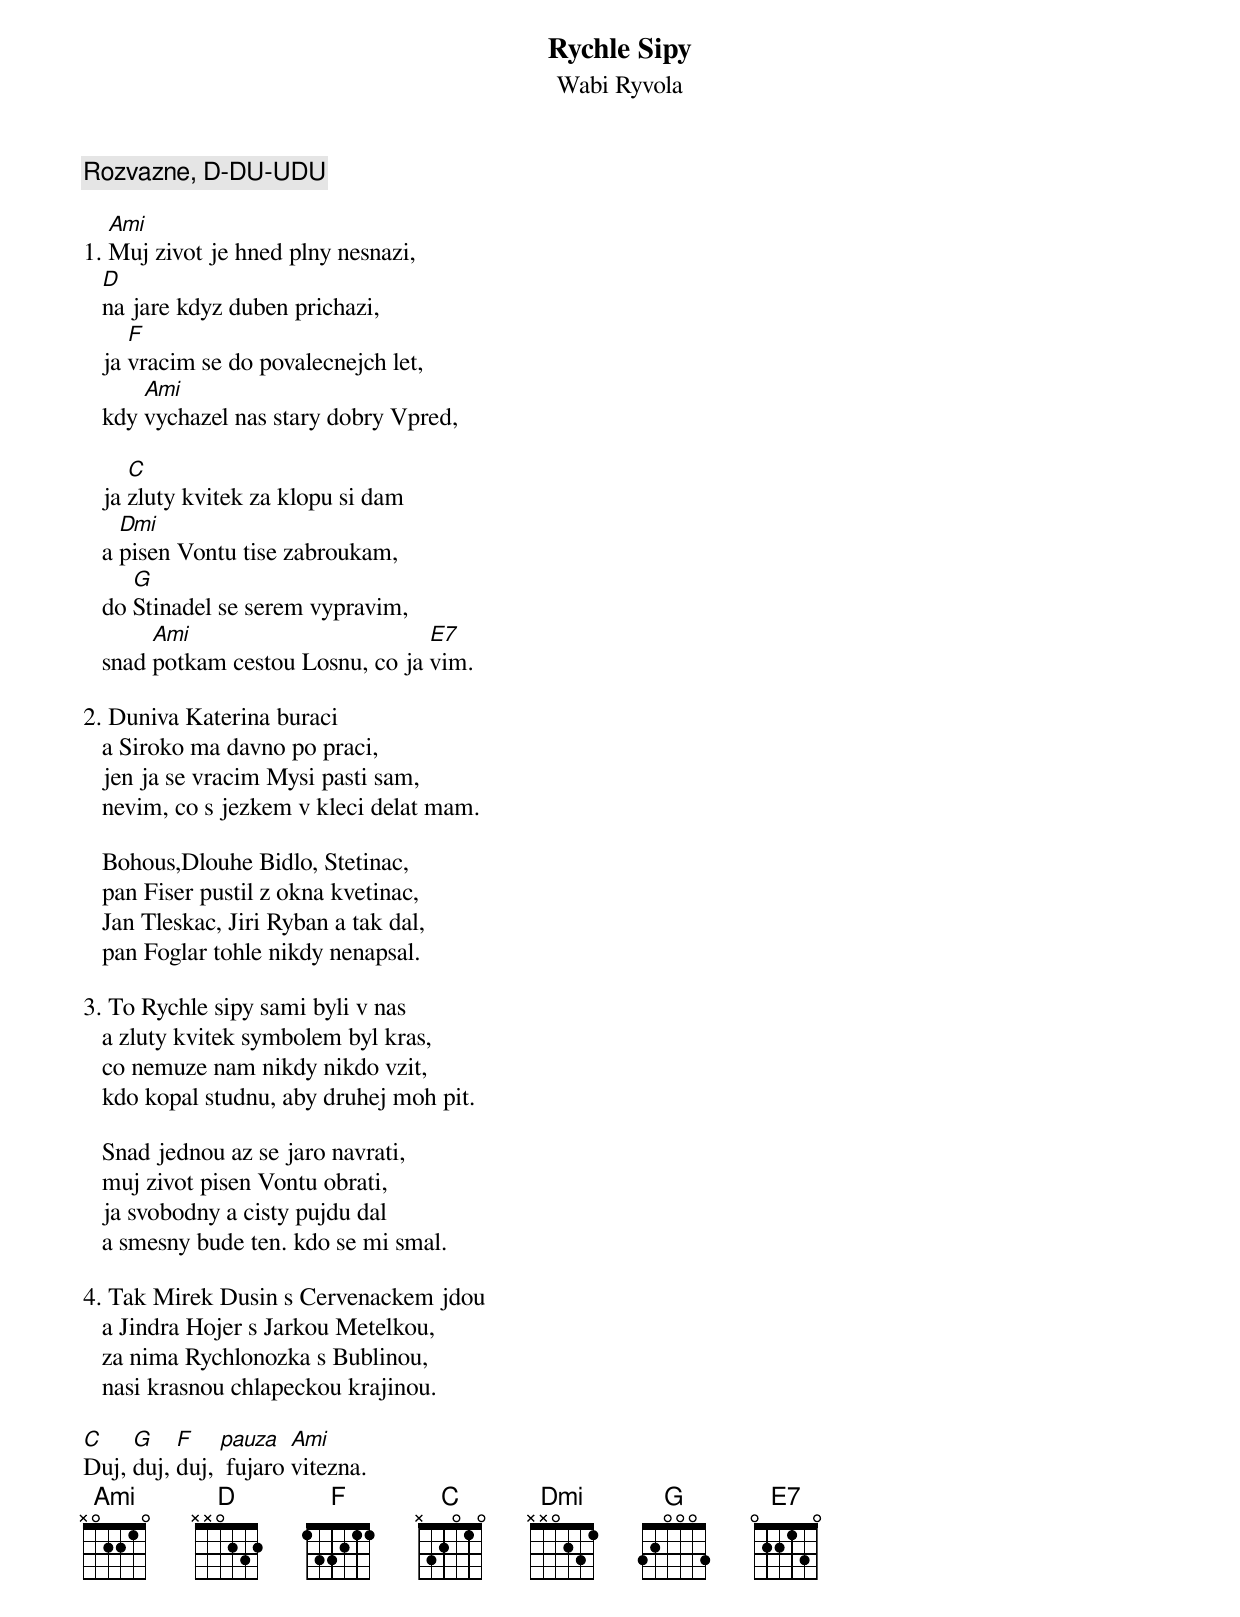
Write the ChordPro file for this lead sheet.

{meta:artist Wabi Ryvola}
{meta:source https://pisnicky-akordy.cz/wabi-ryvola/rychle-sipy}

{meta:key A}
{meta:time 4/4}

{title: Rychle Sipy}
{subtitle: Wabi Ryvola}

{comment: Rozvazne, D-DU-UDU}

{start_of_verse}
1. [Ami]Muj zivot je hned plny nesnazi,
   [D]na jare kdyz duben prichazi,
   ja [F]vracim se do povalecnejch let,
   kdy [Ami]vychazel nas stary dobry Vpred,

   ja [C]zluty kvitek za klopu si dam
   a [Dmi]pisen Vontu tise zabroukam,
   do [G]Stinadel se serem vypravim,
   snad [Ami]potkam cestou Losnu, co ja [E7]vim.
{end_of_verse}

{start_of_verse}
2. Duniva Katerina buraci
   a Siroko ma davno po praci,
   jen ja se vracim Mysi pasti sam,
   nevim, co s jezkem v kleci delat mam.

   Bohous,Dlouhe Bidlo, Stetinac,
   pan Fiser pustil z okna kvetinac,
   Jan Tleskac, Jiri Ryban a tak dal,
   pan Foglar tohle nikdy nenapsal.
{end_of_verse}

{start_of_verse}
3. To Rychle sipy sami byli v nas
   a zluty kvitek symbolem byl kras,
   co nemuze nam nikdy nikdo vzit,
   kdo kopal studnu, aby druhej moh pit.

   Snad jednou az se jaro navrati,
   muj zivot pisen Vontu obrati,
   ja svobodny a cisty pujdu dal
   a smesny bude ten. kdo se mi smal.
{end_of_verse}

{start_of_verse}
4. Tak Mirek Dusin s Cervenackem jdou
   a Jindra Hojer s Jarkou Metelkou,
   za nima Rychlonozka s Bublinou,
   nasi krasnou chlapeckou krajinou.
{end_of_verse}

[C]Duj, [G]duj, [F]duj, [pauza] fujaro [Ami]vitezna.
